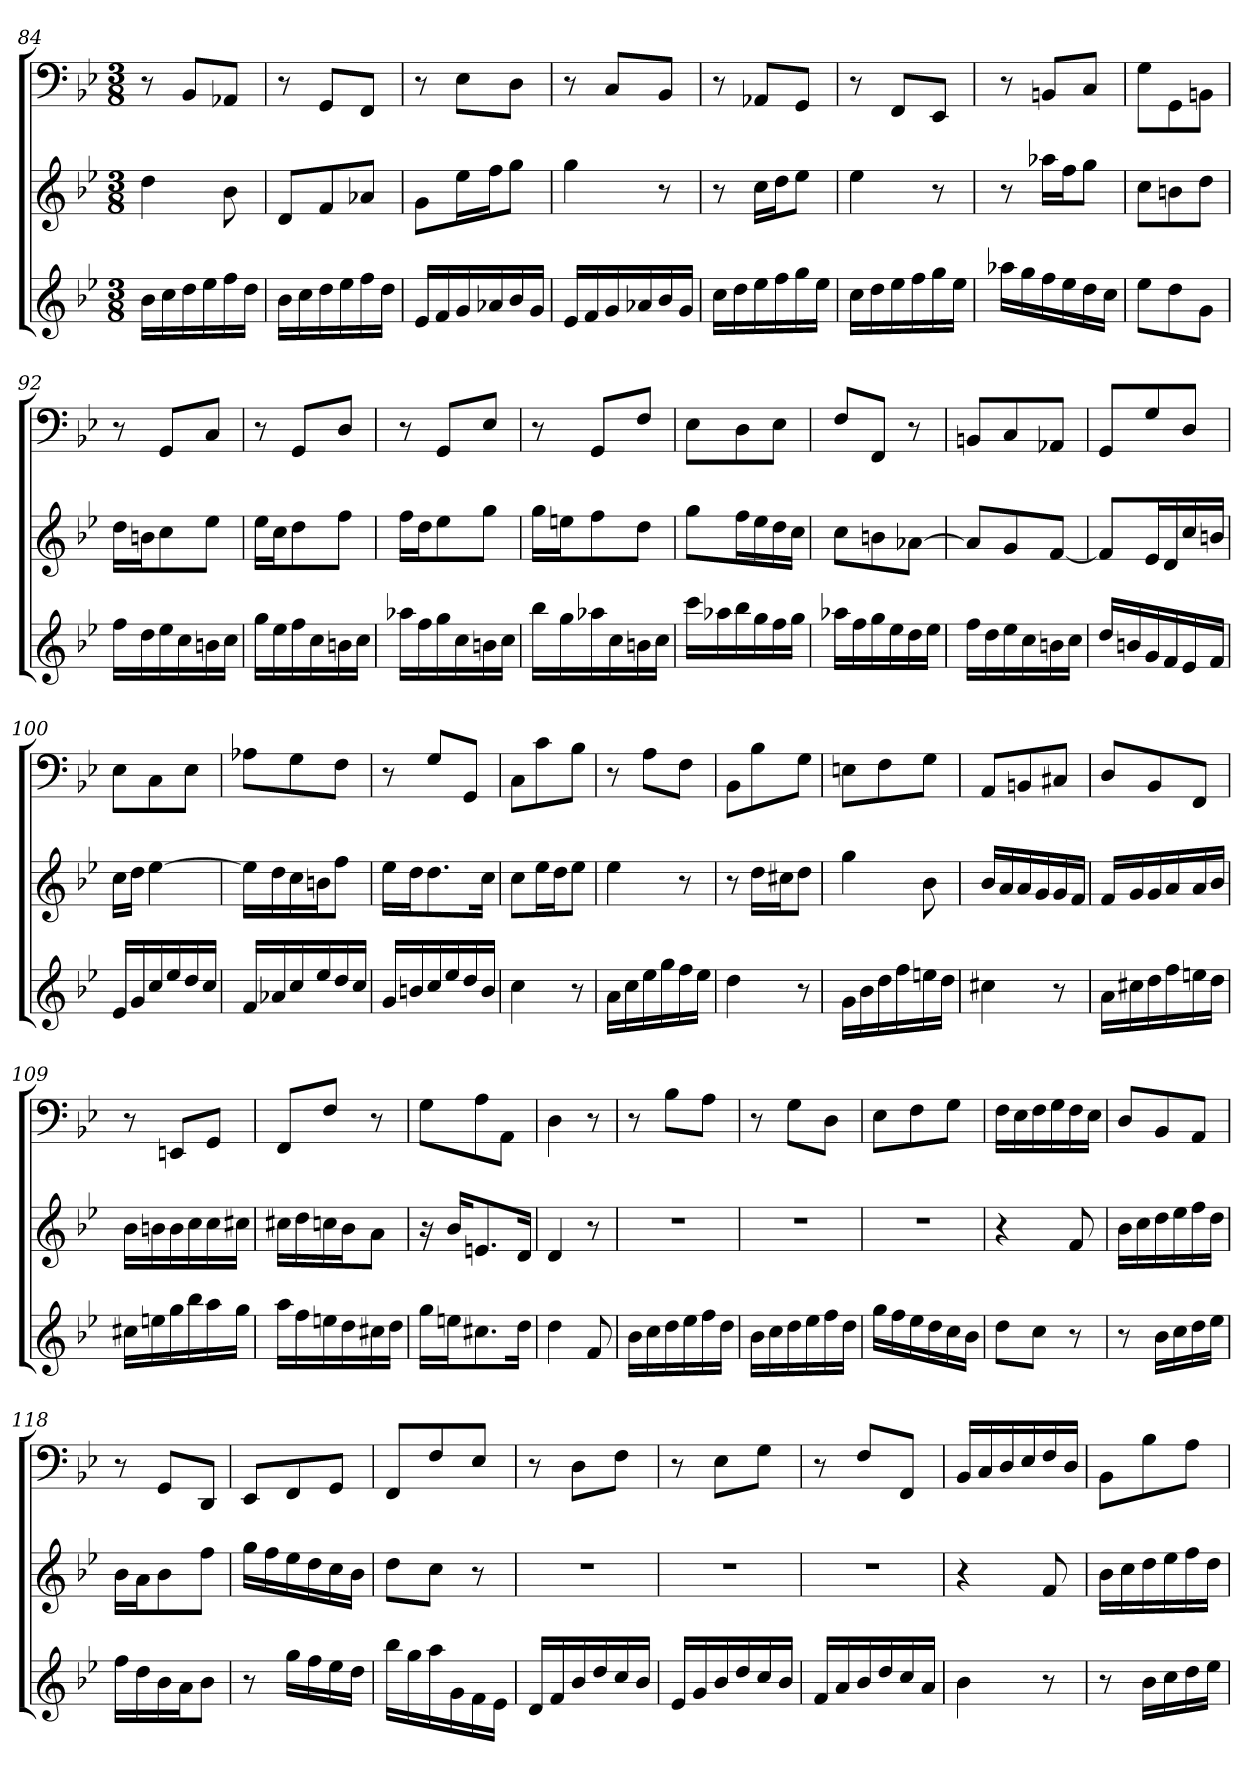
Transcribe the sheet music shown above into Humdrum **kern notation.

**kern	**kern	**kern
*part3	*part2	*part1
*staff3	*staff2	*staff1
*clefG2	*clefG2	*clefF4
*k[b-e-]	*k[b-e-]	*k[b-e-]
*B-:	*B-:	*B-:
*M3/8	*M3/8	*M3/8
=84	=84	=84
16b-\LL	4dd	8r
16cc\	.	.
16dd\	.	8BB-/L
16ee-\	.	.
16ff\	8b-	8AA-X/J
16dd\JJ	.	.
=85	=85	=85
16b-\LL	8d/L	8r
16cc\	.	.
16dd\	8f/	8GG/L
16ee-\	.	.
16ff\	8a-X/J	8FF/J
16dd\JJ	.	.
=86	=86	=86
16e-/LL	8g\L	8r
16f/	.	.
16g/	16ee-\L	8E-\L
16a-X/	16ff\J	.
16b-/	8gg\J	8D\J
16g/JJ	.	.
=87	=87	=87
16e-/LL	4gg	8r
16f/	.	.
16g/	.	8C/L
16a-X/	.	.
16b-/	8r	8BB-/J
16g/JJ	.	.
=88	=88	=88
16cc\LL	8r	8r
16dd\	.	.
16ee-\	16cc\LL	8AA-X/L
16ff\	16dd\J	.
16gg\	8ee-\J	8GG/J
16ee-\JJ	.	.
=89	=89	=89
16cc\LL	4ee-	8r
16dd\	.	.
16ee-\	.	8FF/L
16ff\	.	.
16gg\	8r	8EE-/J
16ee-\JJ	.	.
=90	=90	=90
16aa-X\LL	8r	8r
16gg\	.	.
16ff\	16aa-X\LL	8BBn/L
16ee-\	16ff\J	.
16dd\	8gg\J	8C/J
16cc\JJ	.	.
=91	=91	=91
8ee-\L	8cc\L	8G\L
8dd\	8bn\	8GG\
8g\J	8dd\J	8BBn\J
=92	=92	=92
16ff\LL	16dd\LL	8r
16dd\	16bn\J	.
16ee-\	8cc\	8GG/L
16cc\	.	.
16bn\	8ee-\J	8C/J
16cc\JJ	.	.
=93	=93	=93
16gg\LL	16ee-\LL	8r
16ee-\	16cc\J	.
16ff\	8dd\	8GG/L
16cc\	.	.
16bn\	8ff\J	8D/J
16cc\JJ	.	.
=94	=94	=94
16aa-X\LL	16ff\LL	8r
16ff\	16dd\J	.
16gg\	8ee-\	8GG/L
16cc\	.	.
16bn\	8gg\J	8E-/J
16cc\JJ	.	.
=95	=95	=95
16bb-\LL	16gg\LL	8r
16gg\	16een\J	.
16aa-X\	8ff\	8GG/L
16cc\	.	.
16bn\	8dd\J	8F/J
16cc\JJ	.	.
=96	=96	=96
16ccc\LL	8gg\L	8E-\L
16aa-X\	.	.
16bb-\	16ff\L	8D\
16gg\	16ee-\	.
16ff\	16dd\	8E-\J
16gg\JJ	16cc\JJ	.
=97	=97	=97
16aa-X\LL	8cc\L	8F/L
16ff\	.	.
16gg\	8bn\	8FF/J
16ee-\	.	.
16dd\	[8a-X\J	8r
16ee-\JJ	.	.
=98	=98	=98
16ff\LL	8a-/L]	8BBn/L
16dd\	.	.
16ee-\	8g/	8C/
16cc\	.	.
16bn\	[8f/J	8AA-X/J
16cc\JJ	.	.
=99	=99	=99
16dd/LL	8f/L]	8GG/L
16bn/	.	.
16g/	16e-/L	8G/
16f/	16d/	.
16e-/	16cc/	8D/J
16f/JJ	16bn/JJ	.
=100	=100	=100
16e-/LL	16cc\LL	8E-\L
16g/	16dd\JJ	.
16cc/	[4ee-	8C\
16ee-/	.	.
16dd/	.	8E-\J
16cc/JJ	.	.
=101	=101	=101
16f/LL	16ee-\LL]	8A-X\L
16a-X/	16dd\	.
16cc/	16cc\	8G\
16ee-/	16bn\J	.
16dd/	8ff\J	8F\J
16cc/JJ	.	.
=102	=102	=102
16g/LL	16ee-\LL	8r
16bn/	16dd\J	.
16cc/	8.dd\	8G/L
16ee-/	.	.
16dd/	.	8GG/J
16b/JJ	16cc\Jk	.
=103	=103	=103
4cc	8cc\L	8C\L
.	16ee-\L	8c\
.	16dd\J	.
8r	8ee-\J	8B-\J
=104	=104	=104
16a\LL	4ee-	8r
16cc\	.	.
16ee-\	.	8A\L
16gg\	.	.
16ff\	8r	8F\J
16ee-\JJ	.	.
=105	=105	=105
4dd	8r	8BB-\L
.	16dd\LL	8B-\
.	16cc#X\J	.
8r	8dd\J	8G\J
=106	=106	=106
16g\LL	4gg	8En\L
16b-\	.	.
16dd\	.	8F\
16ff\	.	.
16een\	8b-	8G\J
16dd\JJ	.	.
=107	=107	=107
4cc#X	16b-/LL	8AA/L
.	16a/	.
.	16a/	8BBn/
.	16g/	.
8r	16g/	8C#X/J
.	16f/JJ	.
=108	=108	=108
16a\LL	16f/LL	8D/L
16cc#X\	16g/	.
16dd\	16g/	8BB-/
16ff\	16a/	.
16een\	16a/	8FF/J
16dd\JJ	16b-/JJ	.
=109	=109	=109
16cc#X\LL	16b-\LL	8r
16een\	16bn\	.
16gg\	16b\	8EEn/L
16bb-\	16cc\	.
16aa\	16cc\	8GG/J
16gg\JJ	16cc#X\JJ	.
=110	=110	=110
16aa\LL	16cc#X\LL	8FF/L
16ff\	16dd\	.
16een\	16ccn\	8F/J
16dd\	16b-\J	.
16cc#X\	8a\J	8r
16dd\JJ	.	.
=111	=111	=111
16gg\LL	16r	8G\L
16een\J	16b-/KL	.
8.cc#X\	8.en/	8A\
.	.	8AA\J
16dd\Jk	16d/Jk	.
=112	=112	=112
4dd	4d	4D
8f	8r	8r
=113	=113	=113
16b-\LL	4.r	8r
16cc\	.	.
16dd\	.	8B-\L
16ee-\	.	.
16ff\	.	8A\J
16dd\JJ	.	.
=114	=114	=114
16b-\LL	4.r	8r
16cc\	.	.
16dd\	.	8G\L
16ee-\	.	.
16ff\	.	8D\J
16dd\JJ	.	.
=115	=115	=115
16gg\LL	4.r	8E-\L
16ff\	.	.
16ee-\	.	8F\
16dd\	.	.
16cc\	.	8G\J
16b-\JJ	.	.
=116	=116	=116
8dd\L	4r	16F\LL
.	.	16E-\
8cc\J	.	16F\
.	.	16G\
8r	8f	16F\
.	.	16E-\JJ
=117	=117	=117
8r	16b-\LL	8D/L
.	16cc\	.
16b-\LL	16dd\	8BB-/
16cc\	16ee-\	.
16dd\	16ff\	8AA/J
16ee-\JJ	16dd\JJ	.
=118	=118	=118
16ff\LL	16b-\LL	8r
16dd\	16a\J	.
16b-\	8b-\	8GG/L
16a\J	.	.
8b-\J	8ff\J	8DD/J
=119	=119	=119
8r	16gg\LL	8EE-/L
.	16ff\	.
16gg\LL	16ee-\	8FF/
16ff\	16dd\	.
16ee-\	16cc\	8GG/J
16dd\JJ	16b-\JJ	.
=120	=120	=120
16bb-\LL	8dd\L	8FF/L
16gg\	.	.
16aa\	8cc\J	8F/
16g\	.	.
16f\	8r	8E-/J
16e-\JJ	.	.
=121	=121	=121
16d/LL	4.r	8r
16f/	.	.
16b-/	.	8D\L
16dd/	.	.
16cc/	.	8F\J
16b-/JJ	.	.
=122	=122	=122
16e-/LL	4.r	8r
16g/	.	.
16b-/	.	8E-\L
16dd/	.	.
16cc/	.	8G\J
16b-/JJ	.	.
=123	=123	=123
16f/LL	4.r	8r
16a/	.	.
16b-/	.	8F/L
16dd/	.	.
16cc/	.	8FF/J
16a/JJ	.	.
=124	=124	=124
4b-	4r	16BB-/LL
.	.	16C/
.	.	16D/
.	.	16E-/
8r	8f	16F/
.	.	16D/JJ
=125	=125	=125
8r	16b-\LL	8BB-\L
.	16cc\	.
16b-\LL	16dd\	8B-\
16cc\	16ee-\	.
16dd\	16ff\	8A\J
16ee-\JJ	16dd\JJ	.
=	=	=
*-	*-	*-
